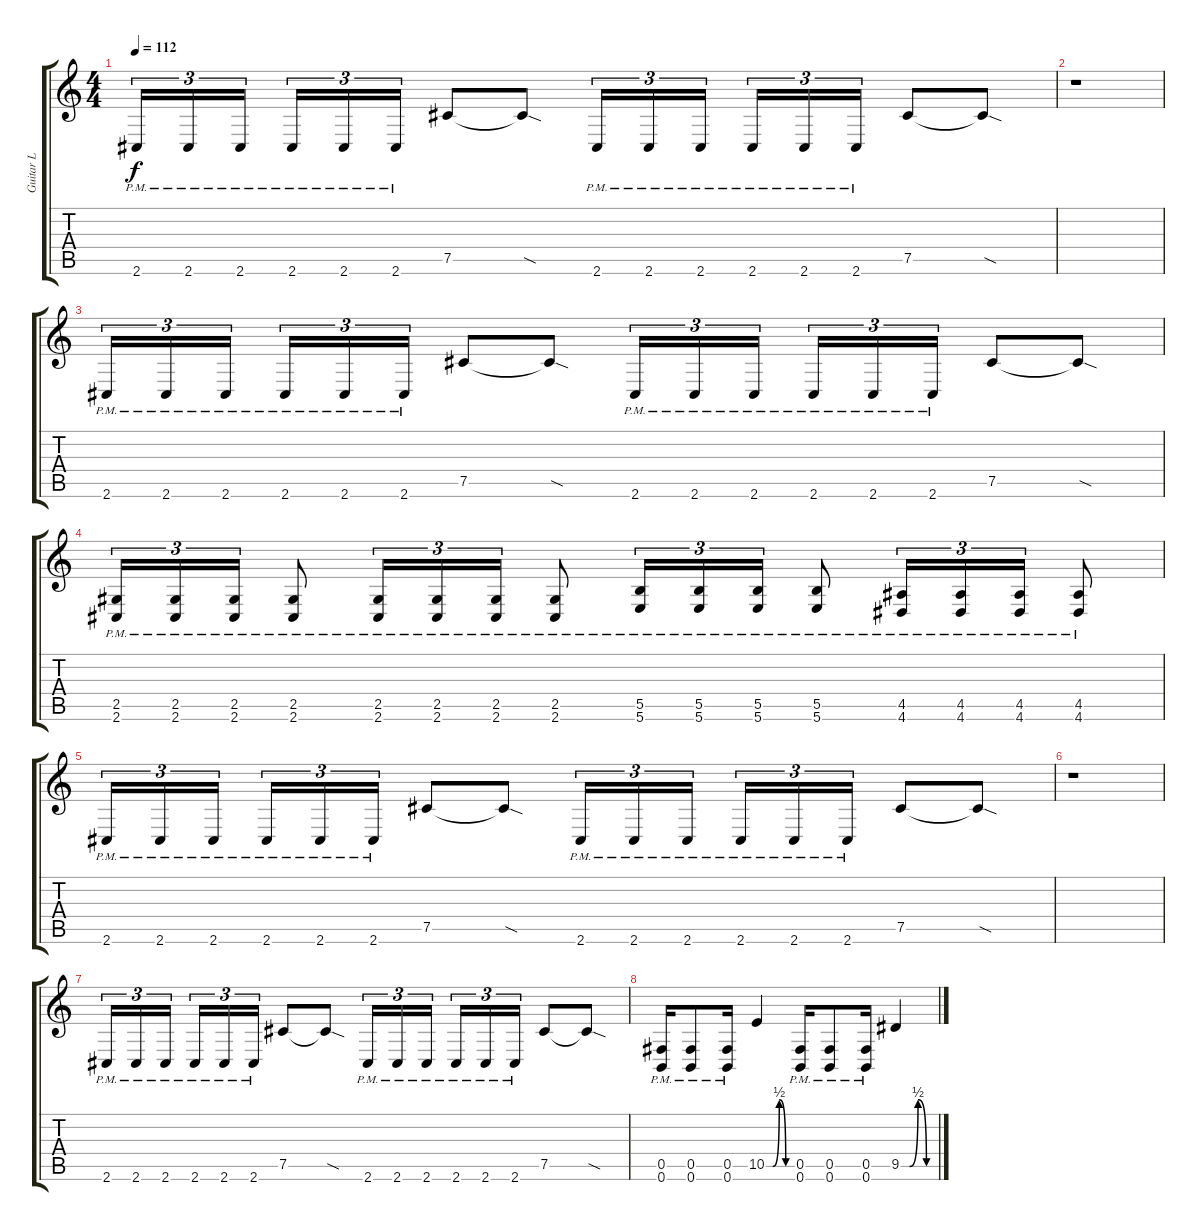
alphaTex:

\track ("Guitar L" "Guitar L") {instrument distortionguitar}
\staff {score tabs}
\tuning (Db4 Ab3 E3 B2 Gb2 B1) {hide}
\ts (4 4)
\tempo 112
\clef g2
\ks c
2.6{pm}.16{tu (3 2) dy f} 2.6{pm}.16{tu (3 2)} 2.6{pm}.16{tu (3 2) beam splitsecondary} 2.6{pm}.16{tu (3 2)} 2.6{pm}.16{tu (3 2)} 2.6{pm}.16{tu (3 2)} 7.5.8 7.5{sod t}.8 2.6{pm}.16{tu (3 2)} 2.6{pm}.16{tu (3 2)} 2.6{pm}.16{tu (3 2) beam splitsecondary} 2.6{pm}.16{tu (3 2)} 2.6{pm}.16{tu (3 2)} 2.6{pm}.16{tu (3 2)} 7.5.8 7.5{sod t}.8 |
r.1 |
2.6{pm}.16{tu (3 2)} 2.6{pm}.16{tu (3 2)} 2.6{pm}.16{tu (3 2) beam splitsecondary} 2.6{pm}.16{tu (3 2)} 2.6{pm}.16{tu (3 2)} 2.6{pm}.16{tu (3 2)} 7.5.8 7.5{sod t}.8 2.6{pm}.16{tu (3 2)} 2.6{pm}.16{tu (3 2)} 2.6{pm}.16{tu (3 2) beam splitsecondary} 2.6{pm}.16{tu (3 2)} 2.6{pm}.16{tu (3 2)} 2.6{pm}.16{tu (3 2)} 7.5.8 7.5{sod t}.8 |
(2.5{pm} 2.6{pm}).16{tu (3 2)} (2.5{pm} 2.6{pm}).16{tu (3 2)} (2.5{pm} 2.6{pm}).16{tu (3 2)} (2.5{pm} 2.6{pm}).8 (2.5{pm} 2.6{pm}).16{tu (3 2)} (2.5{pm} 2.6{pm}).16{tu (3 2)} (2.5{pm} 2.6{pm}).16{tu (3 2)} (2.5{pm} 2.6{pm}).8 (5.5{pm} 5.6{pm}).16{tu (3 2)} (5.5{pm} 5.6{pm}).16{tu (3 2)} (5.5{pm} 5.6{pm}).16{tu (3 2)} (5.5{pm} 5.6{pm}).8 (4.5{pm} 4.6{pm}).16{tu (3 2)} (4.5{pm} 4.6{pm}).16{tu (3 2)} (4.5{pm} 4.6{pm}).16{tu (3 2)} (4.5{pm} 4.6{pm}).8 |
2.6{pm}.16{tu (3 2)} 2.6{pm}.16{tu (3 2)} 2.6{pm}.16{tu (3 2) beam splitsecondary} 2.6{pm}.16{tu (3 2)} 2.6{pm}.16{tu (3 2)} 2.6{pm}.16{tu (3 2)} 7.5.8 7.5{sod t}.8 2.6{pm}.16{tu (3 2)} 2.6{pm}.16{tu (3 2)} 2.6{pm}.16{tu (3 2) beam splitsecondary} 2.6{pm}.16{tu (3 2)} 2.6{pm}.16{tu (3 2)} 2.6{pm}.16{tu (3 2)} 7.5.8 7.5{sod t}.8 |
r.1 |
2.6{pm}.16{tu (3 2)} 2.6{pm}.16{tu (3 2)} 2.6{pm}.16{tu (3 2) beam splitsecondary} 2.6{pm}.16{tu (3 2)} 2.6{pm}.16{tu (3 2)} 2.6{pm}.16{tu (3 2)} 7.5.8 7.5{sod t}.8 2.6{pm}.16{tu (3 2)} 2.6{pm}.16{tu (3 2)} 2.6{pm}.16{tu (3 2) beam splitsecondary} 2.6{pm}.16{tu (3 2)} 2.6{pm}.16{tu (3 2)} 2.6{pm}.16{tu (3 2)} 7.5.8 7.5{sod t}.8 |
(0.5{pm} 0.6{pm}).16 (0.5{pm} 0.6{pm}).8 (0.5{pm} 0.6{pm}).16 10.5{be (custom 0 0 15 0 30 2 45 0 60 0)}.4 (0.5{pm} 0.6{pm}).16 (0.5{pm} 0.6{pm}).8 (0.5{pm} 0.6{pm}).16 9.5{be (custom 0 0 15 0 30 2 45 0 60 0)}.4
